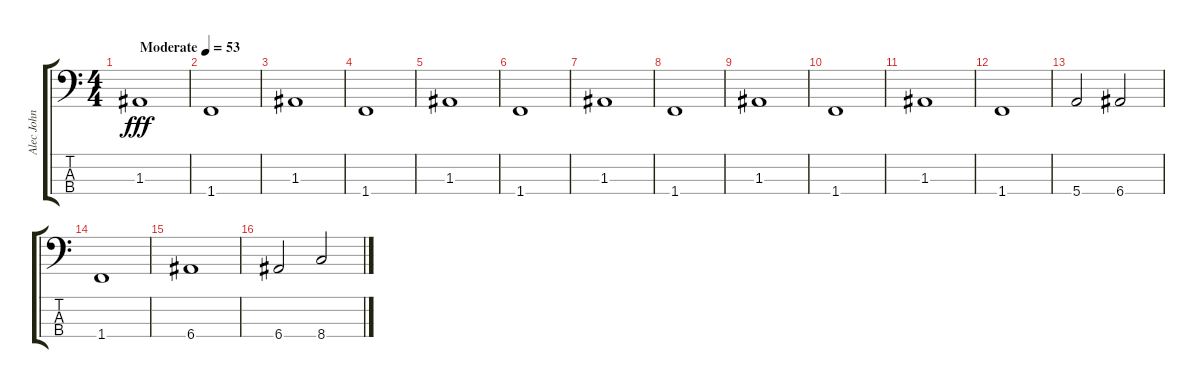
\track ("Alec John Such (Bass Guitar)" "Alec John ") {instrument electricbassfinger}
\staff {score tabs}
\tuning (G2 D2 A1 E1) {hide}
\ts (4 4)
\tempo (53 "Moderate")
\clef f4
\ks c
1.3.1{dy fff instrument electricbassfinger} |
1.4.1 |
1.3.1 |
1.4.1 |
1.3.1 |
1.4.1 |
1.3.1 |
1.4.1 |
1.3.1 |
1.4.1 |
1.3.1 |
1.4.1 |
5.4.2 6.4.2 |
1.4.1 |
6.4.1 |
6.4.2 8.4.2
